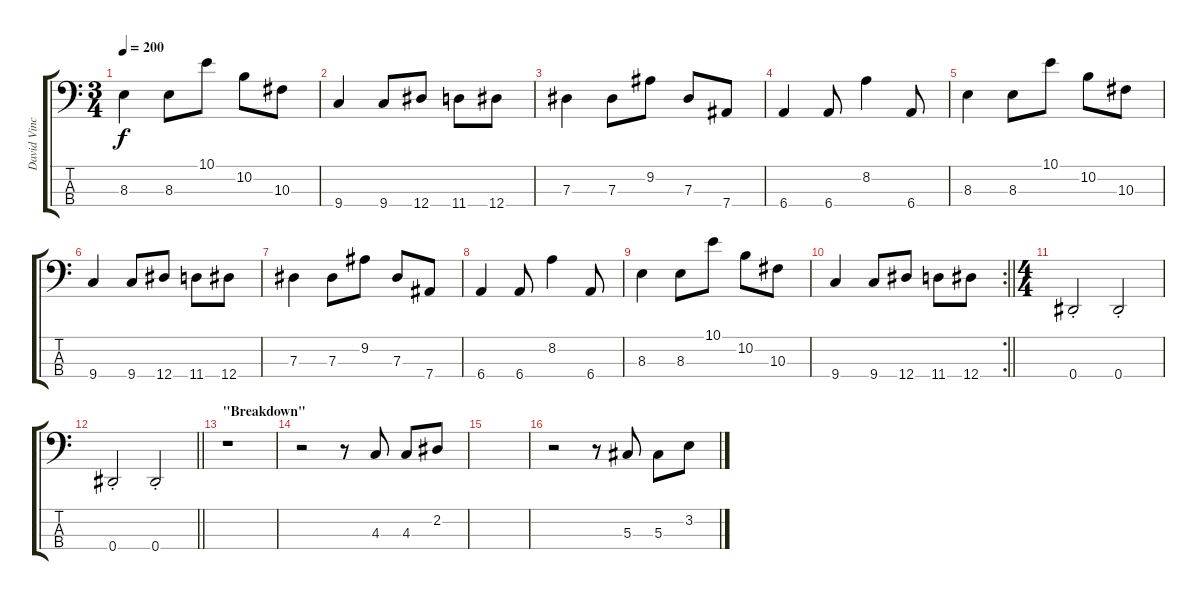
\track ("David Vincent" "David Vinc") {instrument electricbasspick}
\staff {score tabs}
\tuning (Gb2 Db2 Ab1 Eb1) {hide}
\ts (3 4)
\tempo 200
\clef f4
\ks c
8.3.4{dy f} 8.3.8 10.1.8 10.2.8 10.3.8 |
9.4.4 9.4.8 12.4.8 11.4.8 12.4.8 |
7.3.4 7.3.8 9.2.8 7.3.8 7.4.8 |
6.4.4 6.4.8 8.2.4 6.4.8 |
8.3.4 8.3.8 10.1.8 10.2.8 10.3.8 |
9.4.4 9.4.8 12.4.8 11.4.8 12.4.8 |
7.3.4 7.3.8 9.2.8 7.3.8 7.4.8 |
6.4.4 6.4.8 8.2.4 6.4.8 |
8.3.4 8.3.8 10.1.8 10.2.8 10.3.8 |
\rc 2
\barLineRight lightlight
9.4.4 9.4.8 12.4.8 11.4.8 12.4.8 |
\ts (4 4)
0.4{st}.2 0.4{st}.2 |
\barLineRight lightlight
0.4{st}.2 0.4{st}.2 |
\section ("" "\"Breakdown\"")
r.1 |
r.2 r.8 4.3.8 4.3.8 2.2.8 |
|
r.2 r.8 5.3.8 5.3.8 3.2.8
